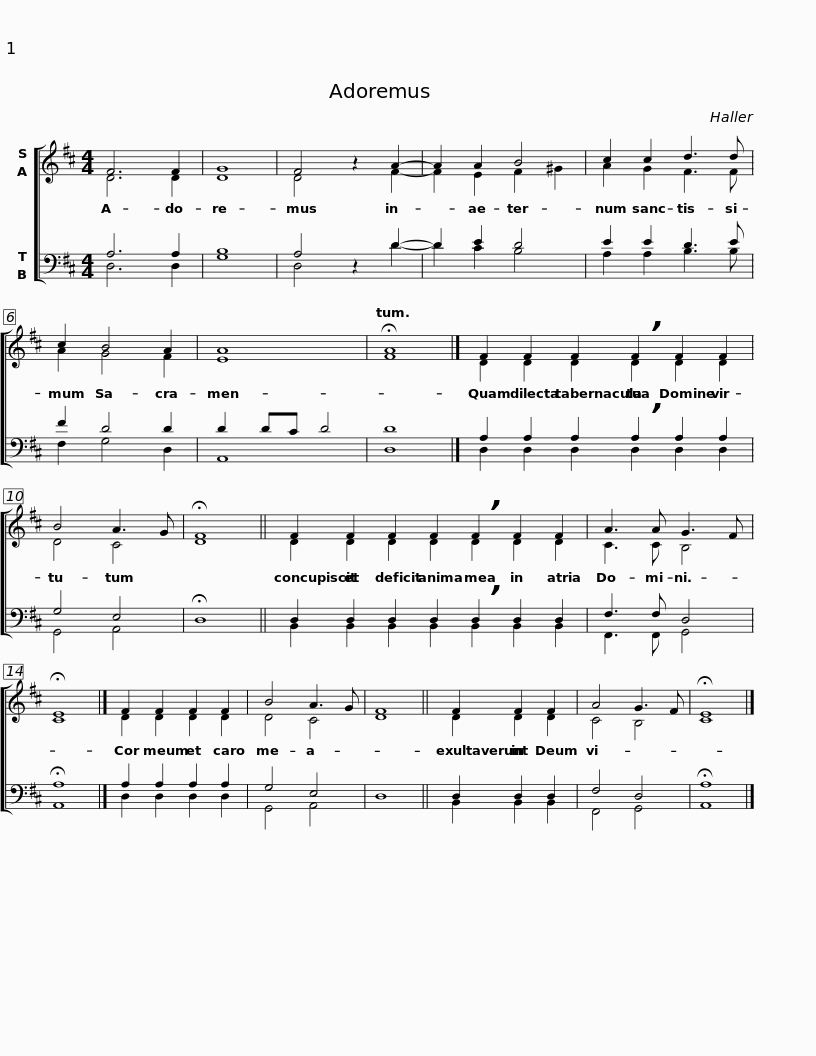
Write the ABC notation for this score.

X:1
%%score [ ( 1 2 ) ( 3 4 ) ]
L:1/8
M:4/4
I:linebreak $
K:D
V:1 treble
V:2 treble
V:3 bass
V:4 bass
V:1
 F6 F2 | G8 | F4 z2 A2- | A2 A2 B4 | c2 c2 d3 d | %5
 c2 B4 A2 | A8 | !fermata![FA]8 |]$ F2 F2 F2 !breath!F2 F2 F2 | B4 A3 G | %10
 !fermata!F8 ||$ F2 F2 F2 F2 !breath!F2 F2 F2 | A3 A G3 F | !fermata!E8 |]$ F2 F2 F2 F2 | %15
 B4 A3 G | F8 || F2 F2 F2 | A4 G3 F | !fermata!E8 |] %20
V:2
 D6 D2 | D8 | D4 z2 F2- | F2 E2 F2 ^G2 | A2 G2 F3 F | %5
 A2 G4 F2 | E8 | x8 |]$ D2 D2 D2 D2 D2 D2 | D4 C4 | %10
 D8 ||$ D2 D2 D2 D2 D2 D2 D2 | C3 C B,4 | C8 |]$ D2 D2 D2 D2 | %15
 D4 C4 | D8 || D2 D2 D2 | C4 B,4 | C8 |] %20
V:3
 A,6 A,2 | B,8 | A,4 z2 D2- | D2 E2 D4 | E2 E2 D3 E | %5
 F2 D4 D2 | D2 DC D4 | D8 |]$ A,2 A,2 A,2 !breath!A,2 A,2 A,2 | G,4 E,4 | %10
 !fermata!D,8 ||$ D,2 D,2 D,2 D,2 !breath!D,2 D,2 D,2 | F,3 F, D,4 | !fermata!A,8 |]$ A,2 A,2 A,2 A,2 | %15
 G,4 E,4 | D,8 || D,2 D,2 D,2 | F,4 D,4 | !fermata!A,8 |] %20
V:4
 D,6 D,2 | G,8 | D,4 z2 D2- | D2 C2 B,4 | A,2 A,2 B,3 B, | %5
 F,2 G,4 D,2 | A,,8 | D,8 |]$ D,2 D,2 D,2 D,2 D,2 D,2 | G,,4 A,,4 | %10
 x8 ||$ B,,2 B,,2 B,,2 B,,2 B,,2 B,,2 B,,2 | F,,3 F,, G,,4 | A,,8 |]$ D,2 D,2 D,2 D,2 | %15
 G,,4 A,,4 | x8 || B,,2 B,,2 B,,2 | F,,4 G,,4 | A,,8 |] %20
